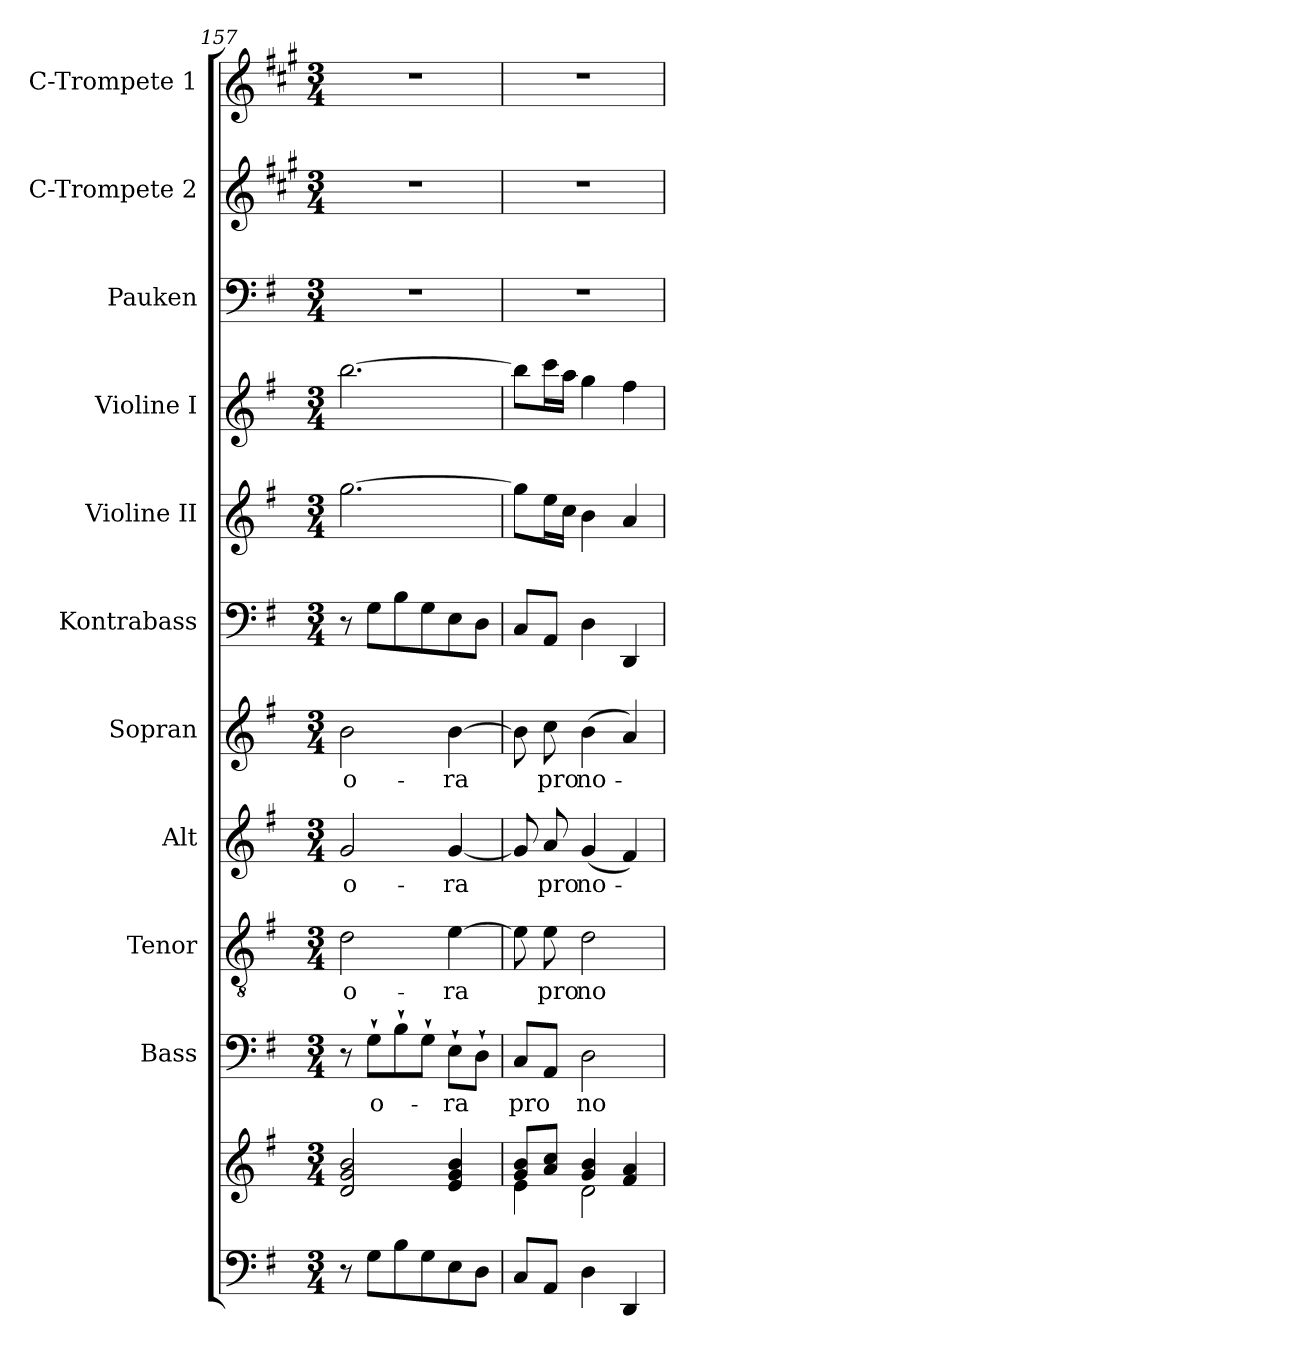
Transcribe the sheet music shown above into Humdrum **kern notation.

**kern	**kern	**kern	**text	**kern	**text	**kern	**text	**kern	**text	**kern	**kern	**kern	**kern	**kern	**kern
*part11	*part11	*part10	*part10	*part9	*part9	*part8	*part8	*part7	*part7	*part6	*part5	*part4	*part3	*part2	*part1
*staff12	*staff11	*staff10	*staff10	*staff9	*staff9	*staff8	*staff8	*staff7	*staff7	*staff6	*staff5	*staff4	*staff3	*staff2	*staff1
*	*	*I"Bass	*	*I"Tenor	*	*I"Alt	*	*I"Sopran	*	*I"Kontrabass	*I"Violine II	*I"Violine I	*I"Pauken	*I"C-Trompete 2	*I"C-Trompete 1
*	*	*I'B.	*	*I'T.	*	*I'A.	*	*I'S.	*	*I'Kb.	*I'Vl. II	*I'Vl. I	*I'Pk.	*I'C Trp. 2	*I'C Trp. 1
*clefF4	*clefG2	*clefF4	*	*clefGv2	*	*clefG2	*	*clefG2	*	*clefF4	*clefG2	*clefG2	*clefF4	*clefG2	*clefG2
*	*	*	*	*	*	*	*	*	*	*ITrd7c12	*	*	*	*ITrd1c2	*ITrd1c2
*k[f#]	*k[f#]	*k[f#]	*	*k[f#]	*	*k[f#]	*	*k[f#]	*	*k[f#]	*k[f#]	*k[f#]	*k[f#]	*k[f#]	*k[f#]
*G:	*G:	*G:	*	*G:	*	*G:	*	*G:	*	*G:	*G:	*G:	*G:	*G:	*G:
*M3/4	*M3/4	*M3/4	*	*M3/4	*	*M3/4	*	*M3/4	*	*M3/4	*M3/4	*M3/4	*M3/4	*M3/4	*M3/4
=157	=157	=157	=157	=157	=157	=157	=157	=157	=157	=157	=157	=157	=157	=157	=157
!	!	!	!	!	!LO:LY:b	!	!LO:LY:b	!	!LO:LY:b	!	!	!	!	!	!
8r	2d/ 2g/ 2b/	8r	.	2d\	o-	2g/	o-	2b\	o-	8r	[2.gg\	[2.bb\	2.r	2.r	2.r
!	!	!	!LO:LY:b	!	!	!	!	!	!	!	!	!	!	!	!
8G\L	.	8G`>\L	o-	.	.	.	.	.	.	8GG\L	.	.	.	.	.
8B\	.	8B`>\	.	.	.	.	.	.	.	8BB\	.	.	.	.	.
8G\	.	8G`>\J	.	.	.	.	.	.	.	8GG\	.	.	.	.	.
!	!	!	!LO:LY:b	!	!LO:LY:b	!	!LO:LY:b	!	!LO:LY:b	!	!	!	!	!	!
8E\	4e/ 4g/ 4b/	8E`>\L	-ra	[4e\	-ra	[4g/	-ra	[4b\	-ra	8EE\	.	.	.	.	.
8D\J	.	8D`>\J	.	.	.	.	.	.	.	8DD\J	.	.	.	.	.
=158	=158	=158	=158	=158	=158	=158	=158	=158	=158	=158	=158	=158	=158	=158	=158
*	*^	*	*	*	*	*	*	*	*	*	*	*	*	*	*
!	!	!	!	!LO:LY:b	!	!	!	!	!	!	!	!	!	!	!	!
8C/L	8g/ 8b/L	4e\	8C/L	pro	8e\]	.	8g/]	.	8b\]	.	8CC/L	8gg\L]	8bb\L]	2.r	2.r	2.r
!	!	!	!	!	!	!LO:LY:b	!	!LO:LY:b	!	!LO:LY:b	!	!	!	!	!	!
8AA/J	8a/ 8cc/J	.	8AA/J	.	8e\	pro	8a/	pro	8cc\	pro	8AAA/J	16ee\L	16ccc\L	.	.	.
.	.	.	.	.	.	.	.	.	.	.	.	16cc\JJ	16aa\JJ	.	.	.
!	!	!	!	!LO:LY:b	!	!LO:LY:b	!	!LO:LY:b	!	!LO:LY:b	!	!	!	!	!	!
4D\	4g/ 4b/	2d\	2D\	no-	2d\	no-	(<4g/	no-	(>4b\	no-	4DD\	4b\	4gg\	.	.	.
4DD/	4f#/ 4a/	.	.	.	.	.	4f#/)	.	4a/)	.	4DDD/	4a/	4ff#\	.	.	.
*	*v	*v	*	*	*	*	*	*	*	*	*	*	*	*	*	*
=	=	=	=	=	=	=	=	=	=	=	=	=	=	=	=
*-	*-	*-	*-	*-	*-	*-	*-	*-	*-	*-	*-	*-	*-	*-	*-
